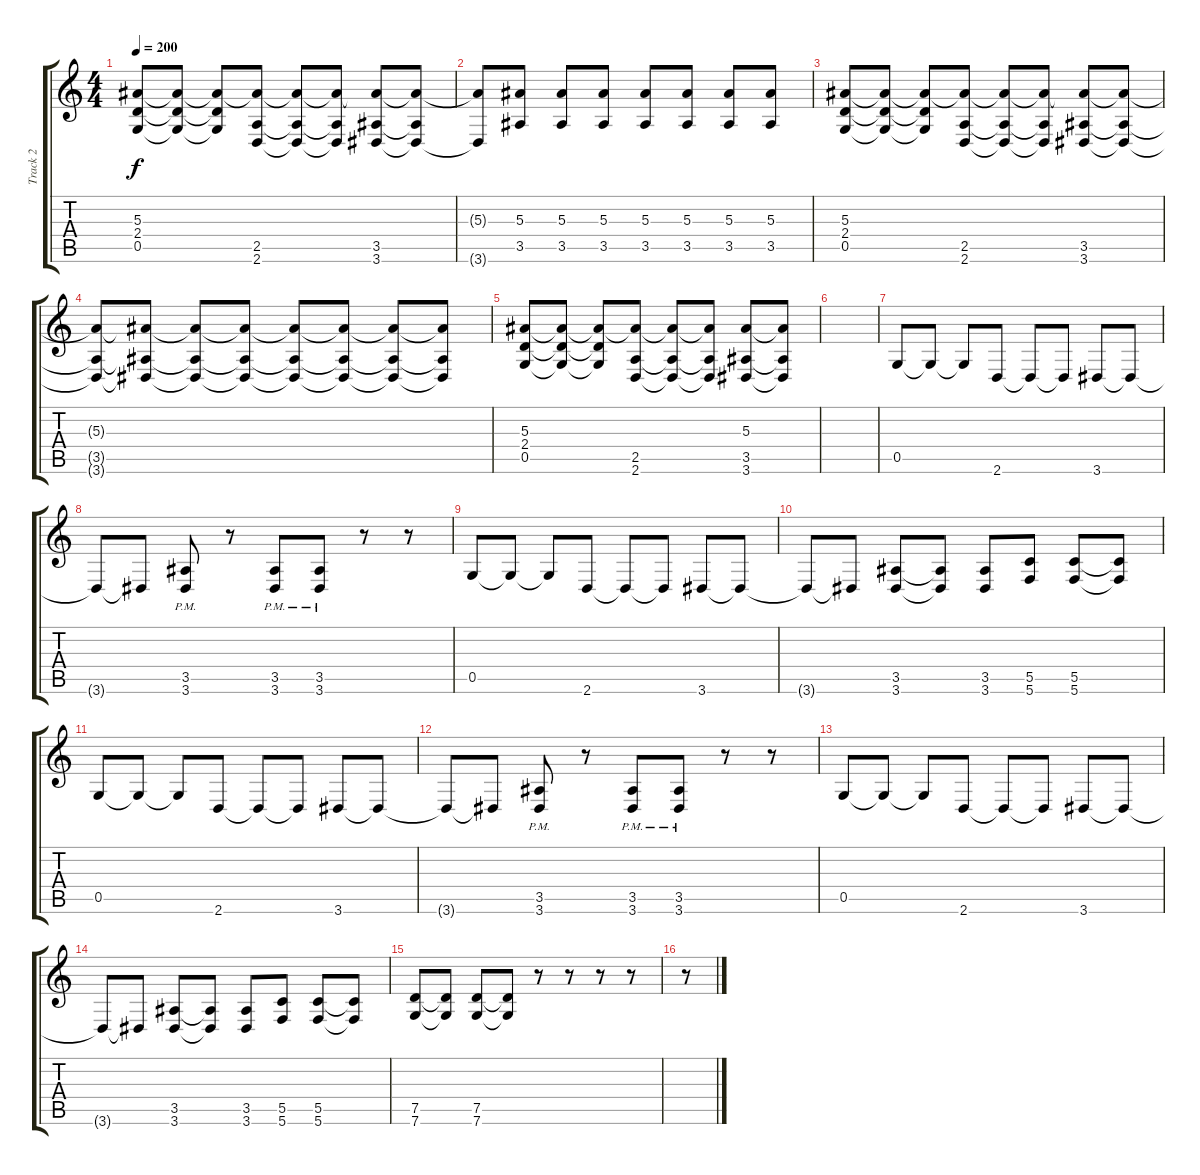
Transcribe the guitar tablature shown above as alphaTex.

\track ("Track 2" "Track 2") {instrument distortionguitar}
\staff {score tabs}
\tuning (D4 A3 F3 C3 G2 C2) {hide}
\ts (4 4)
\tempo 200
\clef g2
\ks c
(5.3 2.4 0.5).8{dy f} (5.3{t} 2.4{t} 0.5{t}).8 (5.3{t} 2.4{t} 0.5{t}).8 (5.3{t} 2.5 2.6).8 (5.3{t} 2.5{t} 2.6{t}).8 (5.3{t} 2.5{t} 2.6{t}).8 (5.3{t} 3.5 3.6).8 (5.3{t} 3.5{t} 3.6{t}).8 |
(5.3{t} 3.6{t}).8 (5.3 3.5).8 (5.3 3.5).8 (5.3 3.5).8 (5.3 3.5).8 (5.3 3.5).8 (5.3 3.5).8 (5.3 3.5).8 |
(5.3 2.4 0.5).8 (5.3{t} 2.4{t} 0.5{t}).8 (5.3{t} 2.4{t} 0.5{t}).8 (5.3{t} 2.5 2.6).8 (5.3{t} 2.5{t} 2.6{t}).8 (5.3{t} 2.5{t} 2.6{t}).8 (5.3{t} 3.5 3.6).8 (5.3{t} 3.5{t} 3.6{t}).8 |
(5.3{t} 3.5{t} 3.6{t}).8 (5.3{t} 3.5{t} 3.6{t}).8 (5.3{t} 3.5{t} 3.6{t}).8 (5.3{t} 3.5{t} 3.6{t}).8 (5.3{t} 3.5{t} 3.6{t}).8 (5.3{t} 3.5{t} 3.6{t}).8 (5.3{t} 3.5{t} 3.6{t}).8 (5.3{t} 3.5{t} 3.6{t}).8 |
(5.3 2.4 0.5).8 (5.3{t} 2.4{t} 0.5{t}).8 (5.3{t} 2.4{t} 0.5{t}).8 (5.3{t} 2.5 2.6).8 (5.3{t} 2.5{t} 2.6{t}).8 (5.3{t} 2.5{t} 2.6{t}).8 (5.3 3.5 3.6).8 (5.3{t} 3.5{t} 3.6{t}).8 |
|
0.5.8 0.5{t}.8 0.5{t}.8 2.6.8 2.6{t}.8 2.6{t}.8 3.6.8 3.6{t}.8 |
3.6{t}.8 3.6{t}.8 (3.5{pm} 3.6{pm}).8 r.8 (3.5{pm} 3.6{pm}).8 (3.5{pm} 3.6{pm}).8 r.8 r.8 |
0.5.8 0.5{t}.8 0.5{t}.8 2.6.8 2.6{t}.8 2.6{t}.8 3.6.8 3.6{t}.8 |
3.6{t}.8 3.6{t}.8 (3.5 3.6).8 (3.5{t} 3.6{t}).8 (3.5 3.6).8 (5.5 5.6).8 (5.5 5.6).8 (5.5{t} 5.6{t}).8 |
0.5.8 0.5{t}.8 0.5{t}.8 2.6.8 2.6{t}.8 2.6{t}.8 3.6.8 3.6{t}.8 |
3.6{t}.8 3.6{t}.8 (3.5{pm} 3.6{pm}).8 r.8 (3.5{pm} 3.6{pm}).8 (3.5{pm} 3.6{pm}).8 r.8 r.8 |
0.5.8 0.5{t}.8 0.5{t}.8 2.6.8 2.6{t}.8 2.6{t}.8 3.6.8 3.6{t}.8 |
3.6{t}.8 3.6{t}.8 (3.5 3.6).8 (3.5{t} 3.6{t}).8 (3.5 3.6).8 (5.5 5.6).8 (5.5 5.6).8 (5.5{t} 5.6{t}).8 |
(7.5 7.6).8 (7.5{t} 7.6{t}).8 (7.5 7.6).8 (7.5{t} 7.6{t}).8 r.8 r.8 r.8 r.8 |
r.8
